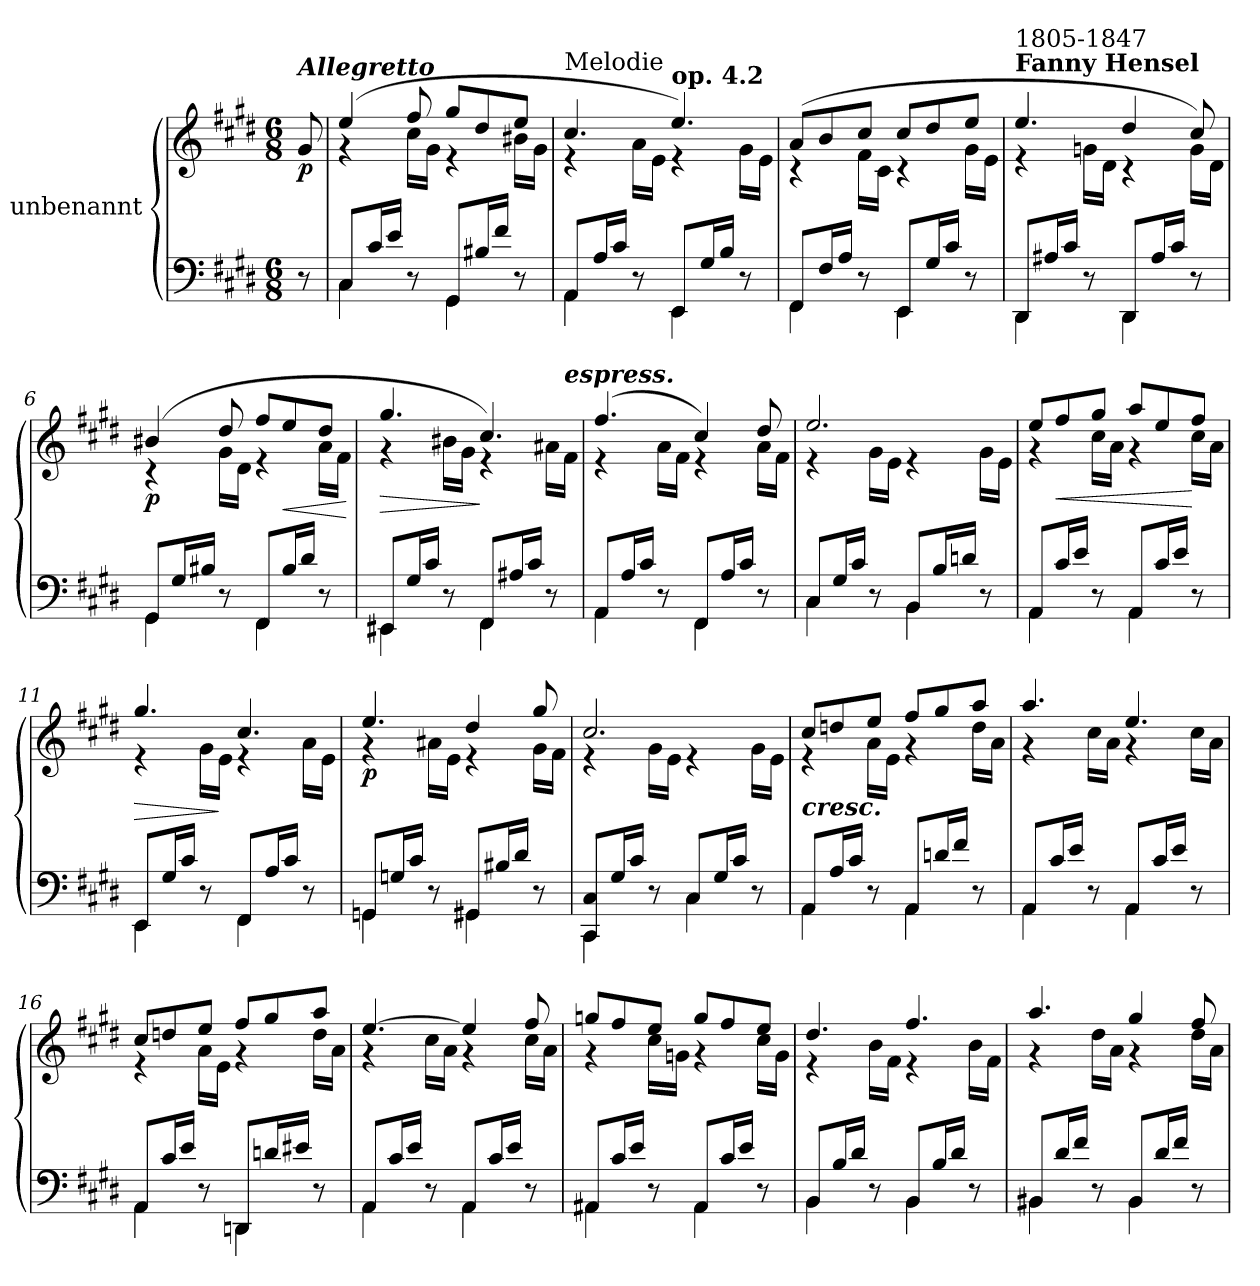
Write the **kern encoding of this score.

**kern	**kern	**dynam
*part1	*part1	*part1
*staff2	*staff1	*staff1/2
*I"unbenannt	*	*
*clefF4	*clefG2	*
*k[f#c#g#d#]	*k[f#c#g#d#]	*
*M6/8	*M6/8	*
=1	=1	=1
!	!LO:TX:a:Bi:t=Allegretto	!
!	!	!LO:DY:b
8r	8g#/	p
=2	=2	=2
*^	*^	*
8C#/L	4C#\	(4ee/	4r	.
16c#/L	.	.	.	.
16e/JJ	.	.	.	.
8r	8ryy	8ff#/	16cc#\LL	.
.	.	.	16g#\JJ	.
8GG#/L	4GG#\	8gg#/L	4r	.
16B#X/L	.	8dd#/	.	.
16f#/JJ	.	.	.	.
8r	8ryy	8ee/J	16b#X\LL	.
.	.	.	16g#\JJ	.
=3	=3	=3	=3	=3
!	!	!LO:TX:a:t=Melodie	!	!
8AA/L	4AA\	4.cc#/	4r	.
16A/L	.	.	.	.
16c#/JJ	.	.	.	.
8r	8ryy	.	16a\LL	.
.	.	.	16e\JJ	.
!	!	!LO:TX:a:B:t=op. 4.2	!	!
8EE/L	4EE\	4.ee/)	4r	.
16G#/L	.	.	.	.
16B/JJ	.	.	.	.
8r	8ryy	.	16g#\LL	.
.	.	.	16e\JJ	.
!!LO:LB:g=z	!!
=4	=4	=4	=4	=4
8FF#/L	4FF#\	(8a/L	4r	.
16F#/L	.	8b/	.	.
16A/JJ	.	.	.	.
8r	8ryy	8cc#/J	16f#\LL	.
.	.	.	16c#\JJ	.
8EE/L	4EE\	8cc#/L	4r	.
16G#/L	.	8dd#/	.	.
16c#/JJ	.	.	.	.
8r	8ryy	8ee/J	16g#\LL	.
.	.	.	16e\JJ	.
=5	=5	=5	=5	=5
!	!	!LO:TX:a:B:t=Fanny Hensel	!	!
!	!	!LO:TX:a:t=1805-1847	!	!
8DD#/L	4DD#\	4.ee/	4r	.
16A#X/L	.	.	.	.
16c#/JJ	.	.	.	.
8r	8ryy	.	16gn\LL	.
.	.	.	16d#\JJ	.
8DD#/L	4DD#\	4dd#/	4r	.
16A#/L	.	.	.	.
16c#/JJ	.	.	.	.
8r	8ryy	8cc#/)	16g\LL	.
.	.	.	16d#\JJ	.
!!LO:LB:g=z	!!
=6	=6	=6	=6	=6
!	!	!	!	!LO:DY:b
8GG#/L	4GG#\	(4b#X/	4r	p
16G#/L	.	.	.	.
16B#X/JJ	.	.	.	.
8r	8ryy	8dd#/	16g#\LL	.
.	.	.	16d#\JJ	.
8FF#/L	4FF#\	8ff#/L	4r	.
!	!	!	!	!LO:HP:b
16B#/L	.	8ee/	.	<
16d#/JJ	.	.	.	.
8r	8ryy	8dd#/J	16a\LL	.
.	.	.	16f#\JJ	.
*v	*v	*	*	*
*	*v	*v	*
.	.	[
=7	=7	=7
*^	*	*
!	!	!	!LO:HP:b
*	*	*^	*
8EE#X/L	4EE#\	4.gg#/	4r	>
16G#/L	.	.	.	.
16c#/JJ	.	.	.	.
8r	8ryy	.	16b#X\LL	.
.	.	.	16g#\JJ	.
8FF#/L	4FF#\	4.cc#/)	4r	]
16A#X/L	.	.	.	.
16c#/JJ	.	.	.	.
8r	8ryy	.	16a#X\LL	.
!	!	!	!LO:TX:a:Bi:t=espress.	!
.	.	.	16f#\JJ	.
!!LO:LB:g=z	!!
=8	=8	=8	=8	=8
8AA/L	4AA\	(4.ff#/	4r	.
16A/L	.	.	.	.
16c#/JJ	.	.	.	.
8r	8ryy	.	16a\LL	.
.	.	.	16f#\JJ	.
8FF#/L	4FF#\	4cc#/)	4r	.
16A/L	.	.	.	.
16c#/JJ	.	.	.	.
8r	8ryy	8dd#/	16a\LL	.
.	.	.	16f#\JJ	.
=9	=9	=9	=9	=9
8C#/L	4C#\	2.ee/	4r	.
16G#/L	.	.	.	.
16c#/JJ	.	.	.	.
8r	8ryy	.	16g#\LL	.
.	.	.	16e\JJ	.
8BB/L	4BB\	.	4r	.
16B/L	.	.	.	.
16dn/JJ	.	.	.	.
8r	8ryy	.	16g#\LL	.
.	.	.	16e\JJ	.
!!LO:LB:g=z	!!
=10	=10	=10	=10	=10
8AA/L	4AA\	8ee/L	4r	.
!	!	!	!	!LO:HP:b
16c#/L	.	8ff#/	.	<
16e/JJ	.	.	.	.
8r	8ryy	8gg#/J	16cc#\LL	.
.	.	.	16a\JJ	.
8AA/L	4AA\	8aa/L	4r	.
16c#/L	.	8ee/	.	.
16e/JJ	.	.	.	.
8r	8ryy	8ff#/J	16cc#\LL	[
.	.	.	16a\JJ	.
=11	=11	=11	=11	=11
!	!	!	!	!LO:HP:b
8EE/L	4EE\	4.gg#/	4r	>
16G#/L	.	.	.	.
16c#/JJ	.	.	.	.
8r	8ryy	.	16g#\LL	.
.	.	.	16e\JJ	]
8FF#/L	4FF#\	4.cc#/	4r	.
16A/L	.	.	.	.
16c#/JJ	.	.	.	.
8r	8ryy	.	16a\LL	.
.	.	.	16e\JJ	.
!!LO:LB:g=z	!!
=12	=12	=12	=12	=12
!	!	!	!	!LO:DY:b
8GGn/L	4GG\	4.ee/	4r	p
16Gn/L	.	.	.	.
16c#/JJ	.	.	.	.
8r	8ryy	.	16a#X\LL	.
.	.	.	16e\JJ	.
8GG#X/L	4GG#\	4dd#/	4r	.
16B#X/L	.	.	.	.
16d#/JJ	.	.	.	.
8r	8ryy	8gg#/	16g#\LL	.
.	.	.	16f#\JJ	.
=13	=13	=13	=13	=13
8CC#/ 8C#/L	4CC#\	2.cc#/	4r	.
16G#/L	.	.	.	.
16c#/JJ	.	.	.	.
8r	8ryy	.	16g#\LL	.
.	.	.	16e\JJ	.
8C#/L	4C#\	.	4r	.
16G#/L	.	.	.	.
16c#/JJ	.	.	.	.
8r	8ryy	.	16g#\LL	.
.	.	.	16e\JJ	.
!!LO:PB:g=z	!!
=14	=14	=14	=14	=14
!LO:TX:a:Bi:t=cresc.	!	!	!	!
8AA/L	4AA\	8cc#/L	4r	.
16A/L	.	8ddn/	.	.
16c#/JJ	.	.	.	.
8r	8ryy	8ee/J	16a\LL	.
.	.	.	16e\JJ	.
8AA/L	4AA\	8ff#/L	4r	.
16dn/L	.	8gg#/	.	.
16f#/JJ	.	.	.	.
8r	8ryy	8aa/J	16dd\LL	.
.	.	.	16a\JJ	.
=15	=15	=15	=15	=15
8AA/L	4AA\	4.aa/	4r	.
16c#/L	.	.	.	.
16e/JJ	.	.	.	.
8r	8ryy	.	16cc#\LL	.
.	.	.	16a\JJ	.
8AA/L	4AA\	4.ee/	4r	.
16c#/L	.	.	.	.
16e/JJ	.	.	.	.
8r	8ryy	.	16cc#\LL	.
.	.	.	16a\JJ	.
!!LO:LB:g=z	!!
=16	=16	=16	=16	=16
8AA/L	4AA\	8cc#/L	4r	.
16c#/L	.	8ddn/	.	.
16e/JJ	.	.	.	.
8r	8ryy	8ee/J	16a\LL	.
.	.	.	16e\JJ	.
8DDn/L	4DD\	8ff#/L	4r	.
16dn/L	.	8gg#/	.	.
16e#X/JJ	.	.	.	.
8r	8ryy	8aa/J	16dd\LL	.
.	.	.	16a\JJ	.
=17	=17	=17	=17	=17
8AA/L	4AA\	[4.ee/	4r	.
16c#/L	.	.	.	.
16e/JJ	.	.	.	.
8r	8ryy	.	16cc#\LL	.
.	.	.	16a\JJ	.
8AA/L	4AA\	4ee/]	4r	.
16c#/L	.	.	.	.
16e/JJ	.	.	.	.
8r	8ryy	8ff#/	16cc#\LL	.
.	.	.	16a\JJ	.
!!LO:LB:g=z	!!
=18	=18	=18	=18	=18
8AA#X/L	4AA#\	8ggn/L	4r	.
16c#/L	.	8ff#/	.	.
16e/JJ	.	.	.	.
8r	8ryy	8ee/J	16cc#\LL	.
.	.	.	16gn\JJ	.
8AA#/L	4AA#\	8gg/L	4r	.
16c#/L	.	8ff#/	.	.
16e/JJ	.	.	.	.
8r	8ryy	8ee/J	16cc#\LL	.
.	.	.	16g\JJ	.
=19	=19	=19	=19	=19
8BB/L	4BB\	4.dd#/	4r	.
16B/L	.	.	.	.
16d#/JJ	.	.	.	.
8r	8ryy	.	16b\LL	.
.	.	.	16f#\JJ	.
8BB/L	4BB\	4.ff#/	4r	.
16B/L	.	.	.	.
16d#/JJ	.	.	.	.
8r	8ryy	.	16b\LL	.
.	.	.	16f#\JJ	.
!!LO:LB:g=z	!!
=20	=20	=20	=20	=20
8BB#X/L	4BB#\	4.aa/	4r	.
16d#/L	.	.	.	.
16f#/JJ	.	.	.	.
8r	8ryy	.	16dd#\LL	.
.	.	.	16a\JJ	.
8BB#/L	4BB#\	4gg#/	4r	.
16d#/L	.	.	.	.
16f#/JJ	.	.	.	.
8r	8ryy	8ff#/	16dd#\LL	.
.	.	.	16a\JJ	.
*v	*v	*	*	*
*	*v	*v	*
=	=	=
*-	*-	*-
